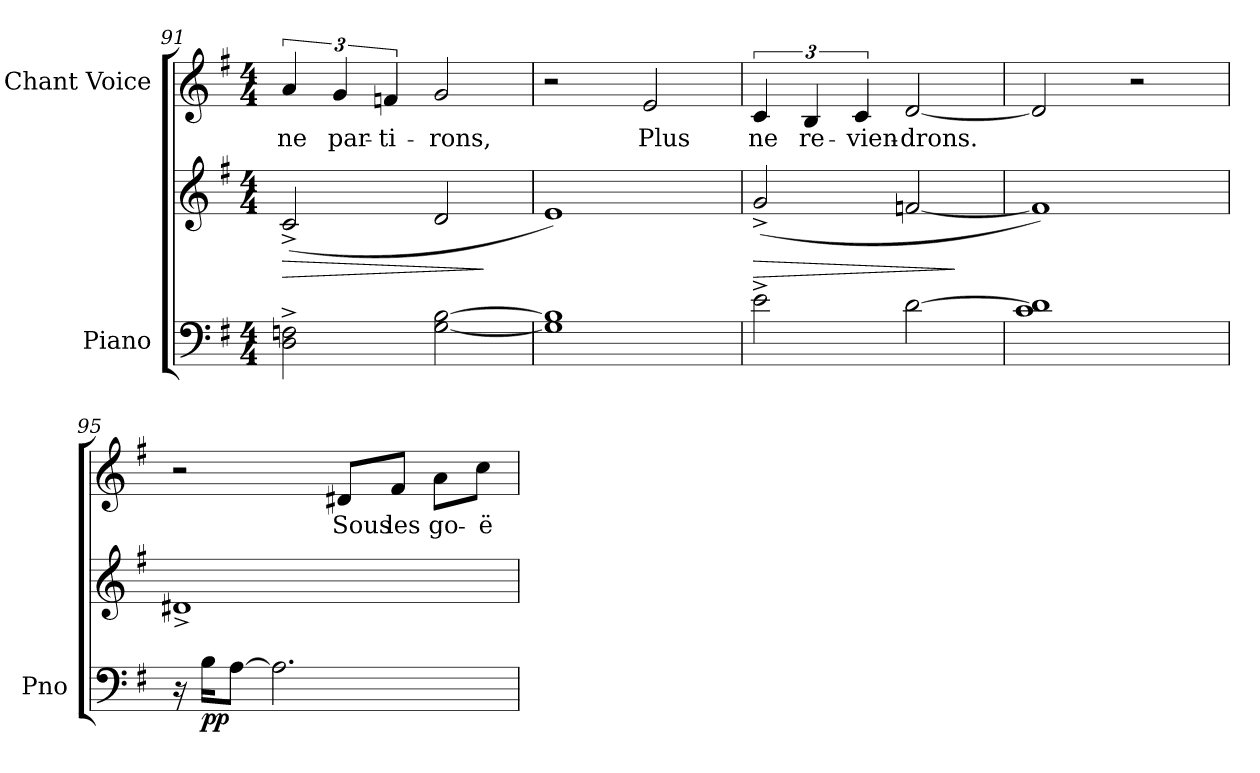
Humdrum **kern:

**kern	**kern	**dynam	**kern	**text
*part2	*part2	*part2	*part1	*part1
*staff3	*staff2	*staff2/3	*staff1	*staff1
*I"Piano	*	*	*I"Chant Voice	*
*I'Pno	*	*	*	*
*clefF4	*clefG2	*	*clefG2	*
*k[f#]	*k[f#]	*	*k[f#]	*
*M4/4	*M4/4	*	*M4/4	*
=91	=91	=91	=91	=91
!	!	!LO:HP:b	!	!LO:LY:b
2D\^ 2Fn\^	(2c^>/	>	6a/	ne
!	!	!	!	!LO:LY:b
.	.	.	6g/	par-
!	!	!	!	!LO:LY:b
.	.	.	6fn/	-ti-
!	!	!	!	!LO:LY:b
[2G\ [2B\	2d/	.	2g/	-rons,
.	.	]	.	.
=92	=92	=92	=92	=92
1G] 1B]	1e)	.	2r	.
!	!	!	!	!LO:LY:b
.	.	.	2e/	Plus
=93	=93	=93	=93	=93
!	!	!LO:HP:b	!	!LO:LY:b
2e^\	(2g^>/	>	6c/	ne
!	!	!	!	!LO:LY:b
.	.	.	6B/	re-
!	!	!	!	!LO:LY:b
.	.	.	6c/	-vien-
!	!	!	!	!LO:LY:b
[2d\	[2fn/	.	[2d/	-drons.
.	.	]	.	.
=94	=94	=94	=94	=94
1c 1d]	1f])	.	2d/]	.
.	.	.	2r	.
!!LO:LB:g=z
=95	=95	=95	=95	=95
16r	1d#X^>	.	2r	.
!	!	!LO:DY:b=2	!	!
16B\KL	.	pp	.	.
[8A\J	.	.	.	.
2.A\]	.	.	.	.
!	!	!	!	!LO:LY:b
.	.	.	8d#X/L	Sous
!	!	!	!	!LO:LY:b
.	.	.	8f#/J	les
!	!	!	!	!LO:LY:b
.	.	.	8a\L	go-
!	!	!	!	!LO:LY:b
.	.	.	8cc\J	-ë-
=	=	=	=	=
*-	*-	*-	*-	*-
